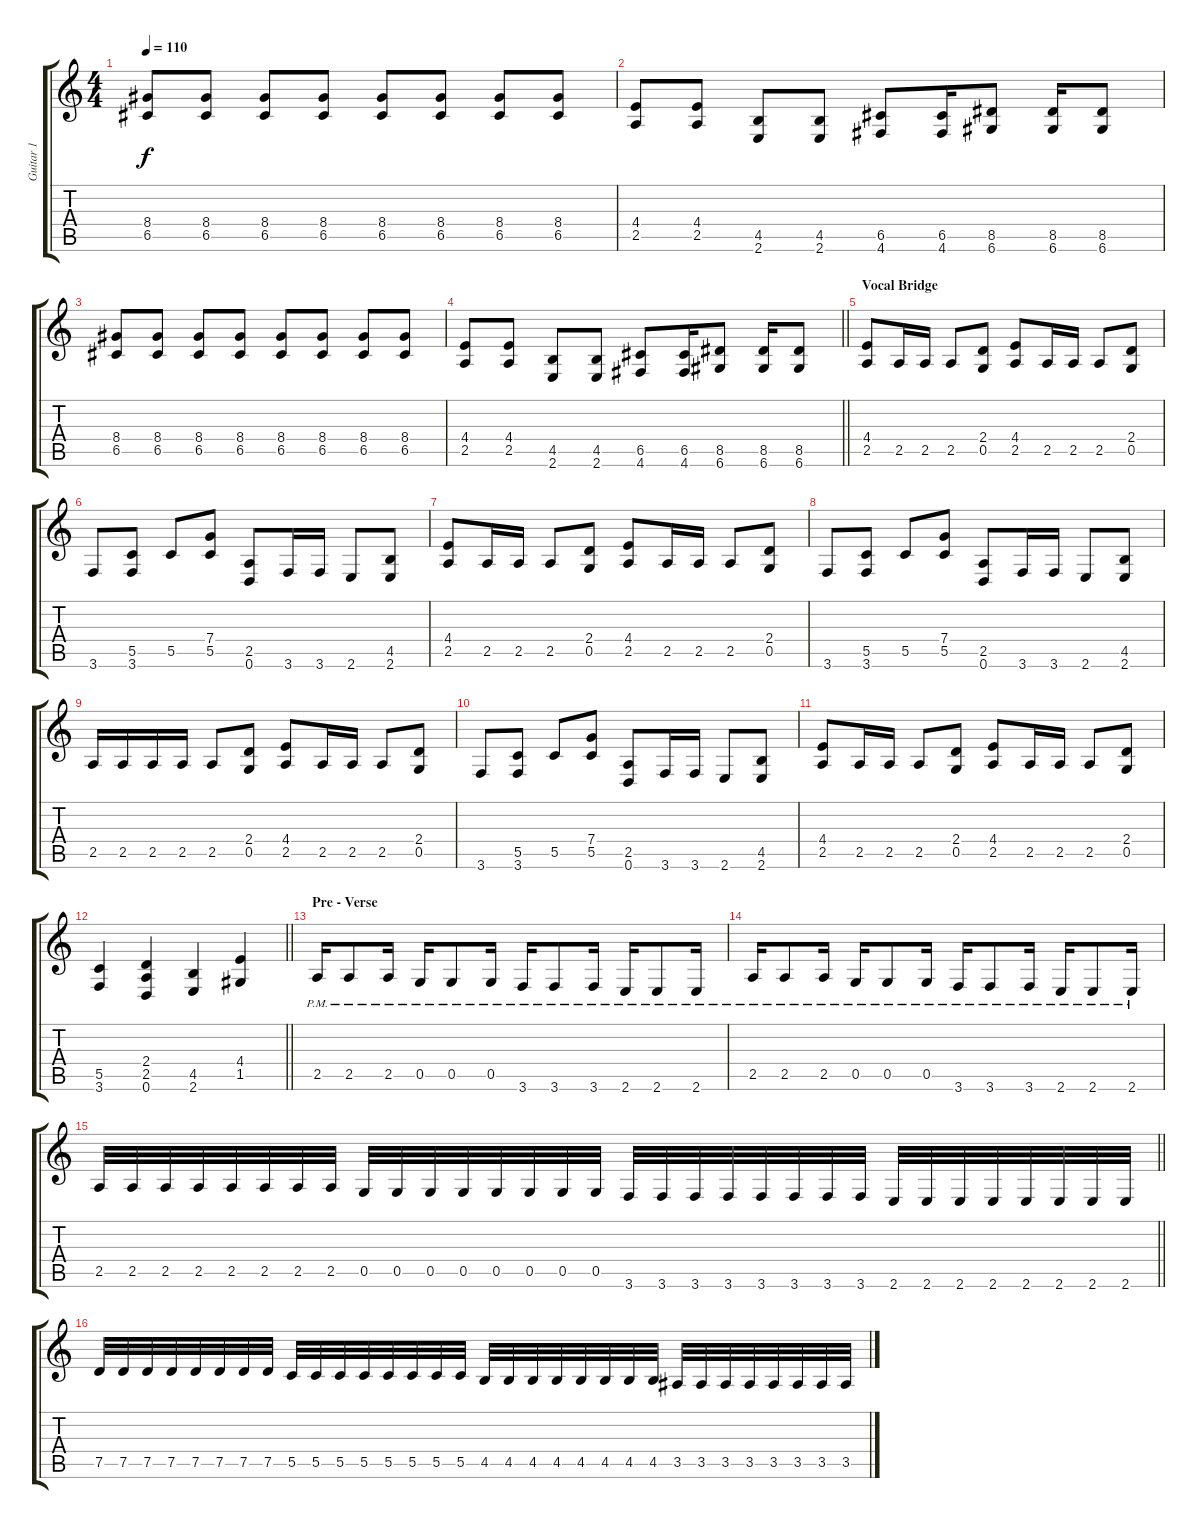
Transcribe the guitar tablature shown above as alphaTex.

\track ("Guitar 1" "Guitar 1") {instrument distortionguitar}
\staff {score tabs}
\tuning (D4 A3 F3 C3 G2 D2) {hide}
\ts (4 4)
\tempo 110
\clef g2
\ks c
(8.4 6.5).8{dy f} (8.4 6.5).8 (8.4 6.5).8 (8.4 6.5).8 (8.4 6.5).8 (8.4 6.5).8 (8.4 6.5).8 (8.4 6.5).8 |
(4.4 2.5).8 (4.4 2.5).8 (4.5 2.6).8 (4.5 2.6).8 (6.5 4.6).8 (6.5 4.6).16 (8.5 6.6).8 (8.5 6.6).16 (8.5 6.6).8 |
(8.4 6.5).8 (8.4 6.5).8 (8.4 6.5).8 (8.4 6.5).8 (8.4 6.5).8 (8.4 6.5).8 (8.4 6.5).8 (8.4 6.5).8 |
\barLineRight lightlight
(4.4 2.5).8 (4.4 2.5).8 (4.5 2.6).8 (4.5 2.6).8 (6.5 4.6).8 (6.5 4.6).16 (8.5 6.6).8 (8.5 6.6).16 (8.5 6.6).8 |
\section ("" "Vocal Bridge")
(4.4 2.5).8 2.5.16 2.5.16 2.5.8 (2.4 0.5).8 (4.4 2.5).8 2.5.16 2.5.16 2.5.8 (2.4 0.5).8 |
3.6.8 (5.5 3.6).8 5.5.8 (7.4 5.5).8 (2.5 0.6).8 3.6.16 3.6.16 2.6.8 (4.5 2.6).8 |
(4.4 2.5).8 2.5.16 2.5.16 2.5.8 (2.4 0.5).8 (4.4 2.5).8 2.5.16 2.5.16 2.5.8 (2.4 0.5).8 |
3.6.8 (5.5 3.6).8 5.5.8 (7.4 5.5).8 (2.5 0.6).8 3.6.16 3.6.16 2.6.8 (4.5 2.6).8 |
2.5.16 2.5.16 2.5.16 2.5.16 2.5.8 (2.4 0.5).8 (4.4 2.5).8 2.5.16 2.5.16 2.5.8 (2.4 0.5).8 |
3.6.8 (5.5 3.6).8 5.5.8 (7.4 5.5).8 (2.5 0.6).8 3.6.16 3.6.16 2.6.8 (4.5 2.6).8 |
(4.4 2.5).8 2.5.16 2.5.16 2.5.8 (2.4 0.5).8 (4.4 2.5).8 2.5.16 2.5.16 2.5.8 (2.4 0.5).8 |
\barLineRight lightlight
(5.5 3.6).4 (2.4 2.5 0.6).4 (4.5 2.6).4 (4.4 1.5).4 |
\section ("" "Pre - Verse ")
2.5{pm}.16 2.5{pm}.8 2.5{pm}.16 0.5{pm}.16 0.5{pm}.8 0.5{pm}.16 3.6{pm}.16 3.6{pm}.8 3.6{pm}.16 2.6{pm}.16 2.6{pm}.8 2.6{pm}.16 |
2.5{pm}.16 2.5{pm}.8 2.5{pm}.16 0.5{pm}.16 0.5{pm}.8 0.5{pm}.16 3.6{pm}.16 3.6{pm}.8 3.6{pm}.16 2.6{pm}.16 2.6{pm}.8 2.6{pm}.16 |
\barLineRight lightlight
2.5.32 2.5.32 2.5.32 2.5.32 2.5.32 2.5.32 2.5.32 2.5.32 0.5.32 0.5.32 0.5.32 0.5.32 0.5.32 0.5.32 0.5.32 0.5.32 3.6.32 3.6.32 3.6.32 3.6.32 3.6.32 3.6.32 3.6.32 3.6.32 2.6.32 2.6.32 2.6.32 2.6.32 2.6.32 2.6.32 2.6.32 2.6.32 |
7.5.32 7.5.32 7.5.32 7.5.32 7.5.32 7.5.32 7.5.32 7.5.32 5.5.32 5.5.32 5.5.32 5.5.32 5.5.32 5.5.32 5.5.32 5.5.32 4.5.32 4.5.32 4.5.32 4.5.32 4.5.32 4.5.32 4.5.32 4.5.32 3.5.32 3.5.32 3.5.32 3.5.32 3.5.32 3.5.32 3.5.32 3.5.32
